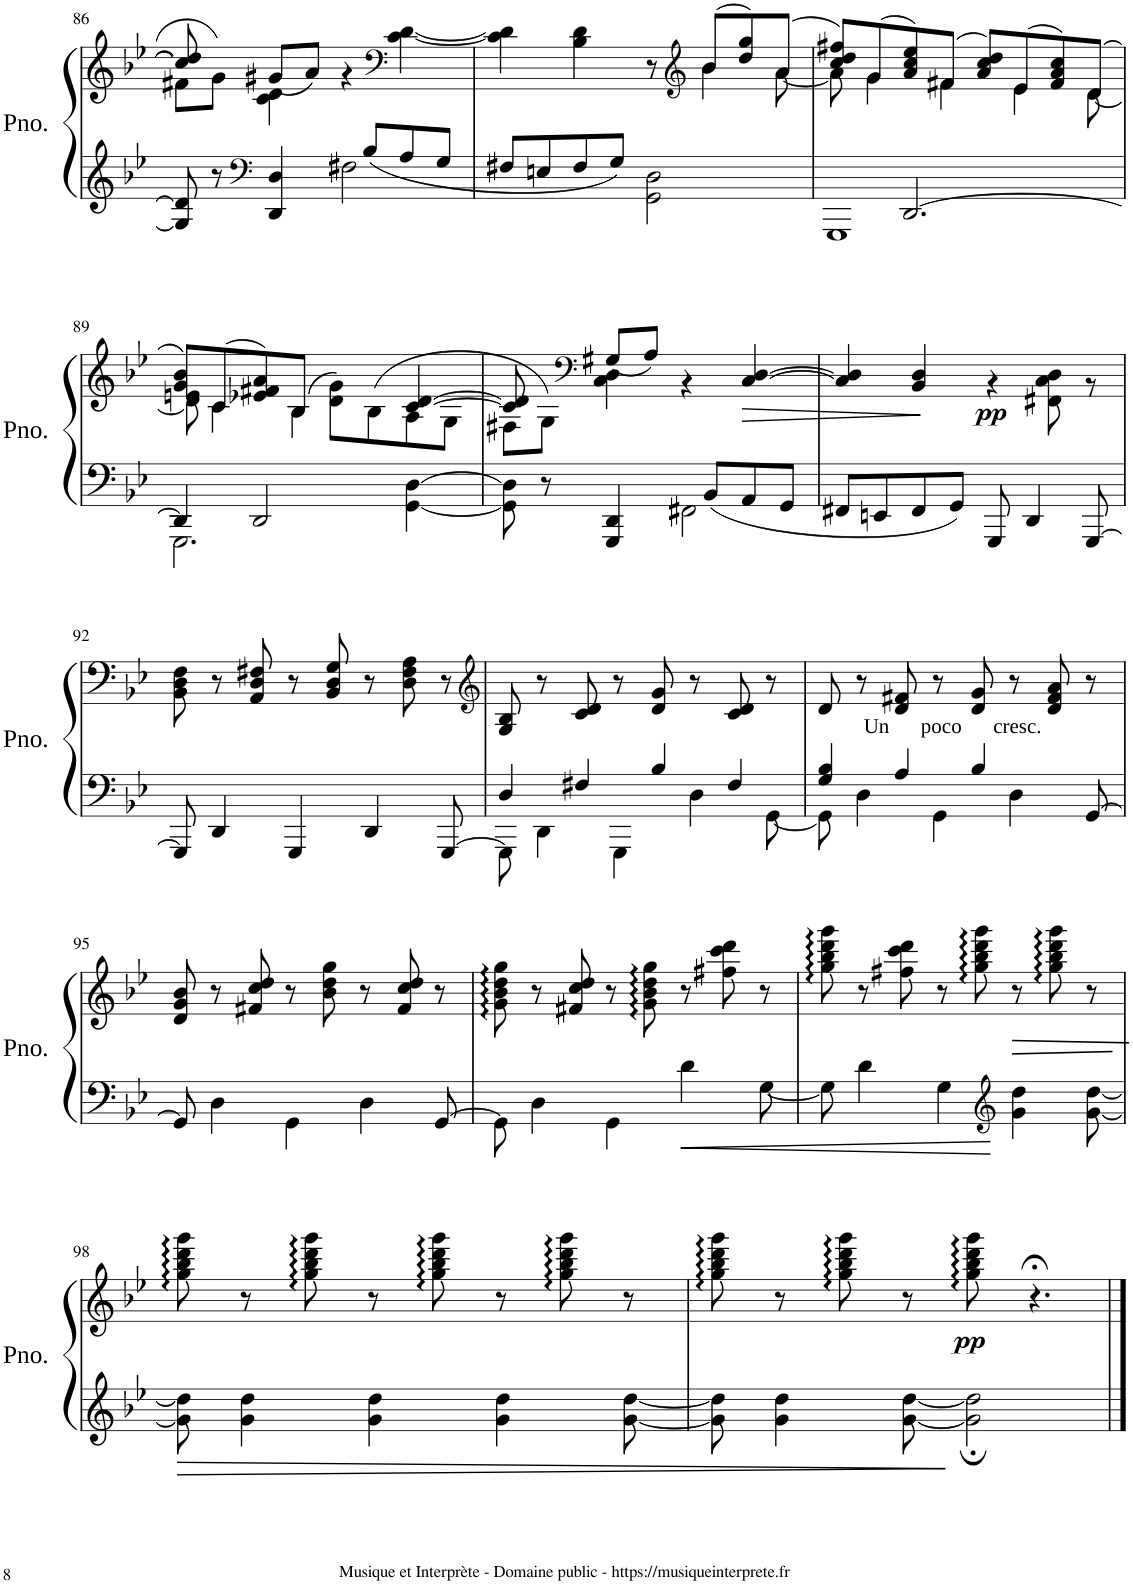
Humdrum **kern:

**kern	**kern	**dynam
*part1	*part1	*part1
*staff2	*staff1	*staff1/2
*I"Piano	*	*
*I'Pno.	*	*
!!LO:PB:g=z
*clefG2	*clefG2	*
*k[b-e-]	*k[b-e-]	*
*M4/4	*M4/4	*
*met(c)	*met(c)	*
=86	=86	=86
*^	*^	*
*	*	*	*^	*
8G/] 8d/]	2ryy	8ryy	8f#X\L	8cc/] 8dd/]	.
8r	.	8ryy	8g\J	2.ryy	.
*clefF4	*	*	*	*	*
4DD/ 4D/	.	4c\ 4d\	(8g#X/L	.	.
.	.	.	8a/J)	.	.
2F#X\	8ryy	2ryy	4r	.	.
.	8B-/L	.	.	.	.
*	*	*clefF4	*	*	*
.	8A/	.	[4c\ [4d\	.	.
.	8G/J	.	.	8ryy	.
*	*	*	*v	*v	*
=87	=87	=87	=87	=87
1ryy	8F#X/L	2ryy	4c\] 4d\]	.
.	8En/	.	.	.
.	8F#/	.	4B-\ 4d\	.
.	8G/J	.	.	.
.	2GG\ 2D\	8r	8ryy	.
*	*	*clefG2	*	*
.	.	(8b-/L	4b-\	.
.	.	8dd/ 8gg/)	.	.
.	.	(8a/J	[8a\	.
=88	=88	=88	=88	=88
1GGG	4ryy	8cc/ 8dd/ 8ff#X/L)	8a\]	.
.	.	(8g/	4g\	.
.	[2.DD/	8a/ 8cc/ 8ee-/)	.	.
.	.	(8f#X/J	4f#X\	.
.	.	8a/ 8cc/ 8dd/L)	.	.
.	.	(8e-/	4e-\	.
.	.	8f#/ 8a/ 8cc/)	.	.
.	.	(8d/J	[8d\	.
!!LO:LB:g=z	!!
=89	=89	=89	=89	=89
2.GGG\	4DD/]	8en/ 8g/ 8b-/L)	8d\]	.
.	.	(8c/	4c\	.
.	2DD/	8e-X/ 8f#X/ 8a/)	.	.
.	.	(8B-/J	4B-\	.
.	.	8d\ 8g\L)	.	.
.	.	(8B-\	8ryy	.
[4GG\ [4D\	4ryy	8A\	[4c/ [4d/	.
.	.	8G\J	.	.
=90	=90	=90	=90	=90
8GG\] 8D\]	2ryy	8F#X\L	8c/] 8d/]	.
8r	.	8G\J)	8ryy	.
*	*	*clefF4	*	*
4GGG/ 4DD/	.	4C\ 4D\	(8G#X/L	.
.	.	.	8A/J)	.
2FF#X\	8ryy	2ryy	4r	.
.	8BB-/L	.	.	.
!	!	!	!	!LO:HP:b
.	8AA/	.	[4C/ [4D/	>
.	8GG/J	.	.	.
=91	=91	=91	=91	=91
1ryy	8FF#X/L	1ryy	4C/] 4D/]	.
.	8EEn/	.	.	.
.	8FF#/	.	4BB-/ 4D/	.
.	8GG/J	.	.	.
!	!	!	!	!LO:DY:b
.	8GGG/	.	4r	pp
.	4DD/	.	.	.
.	.	.	8FF#X\ 8C\ 8D\	.
.	[8GGG/	.	8r	.
*	*	*v	*v	*
!!LO:LB:g=z
=92	=92	=92	=92
1ryy	8GGG/]	8BB-\ 8D\ 8F\	.
.	4DD/	8r	.
.	.	8AA/ 8D/ 8F#X/	.
.	4GGG/	8r	.
.	.	8BB-/ 8D/ 8G/	.
.	4DD/	8r	.
.	.	8D\ 8F#\ 8A\	.
.	[8GGG/	8r	.
=93	=93	=93	=93
*	*	*clefG2	*
4D/	8GGG\]	8G/ 8B-/	.
.	4DD\	8r	.
4F#X/	.	8c/ 8d/	.
.	4GGG\	8r	.
4B-/	.	8d/ 8g/	.
.	4D\	8r	.
4F#/	.	8c/ 8d/	.
.	[8GG\	8r	.
=94	=94	=94	=94
4G/ 4B-/	8GG\]	8d/	.
.	4D\	8r	.
!	!	!LO:TX:b:t=Un      poco      cresc.	!
4A/	.	8d/ 8f#X/	.
.	4GG\	8r	.
4B-/	.	8d/ 8g/	.
.	4D\	8r	.
4ryy	.	8d/ 8f#/ 8a/	.
.	[8GG/	8r	.
!!LO:LB:g=z
=95	=95	=95	=95
1ryy	8GG/]	8d/ 8g/ 8b-/	.
.	4D\	8r	.
.	.	8f#X/ 8cc/ 8dd/	.
.	4GG\	8r	.
.	.	8b-\ 8dd\ 8gg\	.
.	4D\	8r	.
.	.	8f#/ 8cc/ 8dd/	.
.	[8GG/	8r	.
=96	=96	=96	=96
1ryy	8GG\]	8g\ 8b-\ 8dd\ 8gg\	.
.	4D\	8r	.
.	.	8f#X/ 8cc/ 8dd/	.
.	4GG\	8r	.
.	.	8g\ 8b-\ 8dd\ 8gg\	.
.	4d\	8r	.
.	.	8ff#X\ 8ccc\ 8ddd\	.
.	[8G\	8r	.
*v	*v	*	*
.	.	]
=97	=97	=97
*^	*	*
1ryy	8G\]	8gg\ 8bb-\ 8ddd\ 8ggg\	.
.	4d\	8r	.
.	.	8ff#X\ 8ccc\ 8ddd\	.
.	4G\	8r	.
.	.	8gg\ 8bb-\ 8ddd\ 8ggg\	.
*clefG2	*	*	*
.	4g\ 4dd\	8r	.
.	.	8gg\ 8bb-\ 8ddd\ 8ggg\	.
.	[8g\ [8dd\	8r	.
!!LO:LB:g=z
=98	=98	=98	=98
1ryy	8g\] 8dd\]	8gg\ 8bb-\ 8ddd\ 8ggg\	.
.	4g\ 4dd\	8r	.
.	.	8gg\ 8bb-\ 8ddd\ 8ggg\	.
.	4g\ 4dd\	8r	.
.	.	8gg\ 8bb-\ 8ddd\ 8ggg\	.
.	4g\ 4dd\	8r	.
.	.	8gg\ 8bb-\ 8ddd\ 8ggg\	.
.	[8g\ [8dd\	8r	.
=99	=99	=99	=99
1ryy	8g\] 8dd\]	8gg\ 8bb-\ 8ddd\ 8ggg\	.
.	4g\ 4dd\	8r	.
.	.	8gg\ 8bb-\ 8ddd\ 8ggg\	.
!	!	!	!LO:DY:b
.	[8g\ [8dd\	8r	pp
.	2g\]; 2dd\];	8gg\ 8bb-\ 8ddd\ 8ggg\	.
.	.	4.r;<	.
*v	*v	*	*
==	==	==
*-	*-	*-
